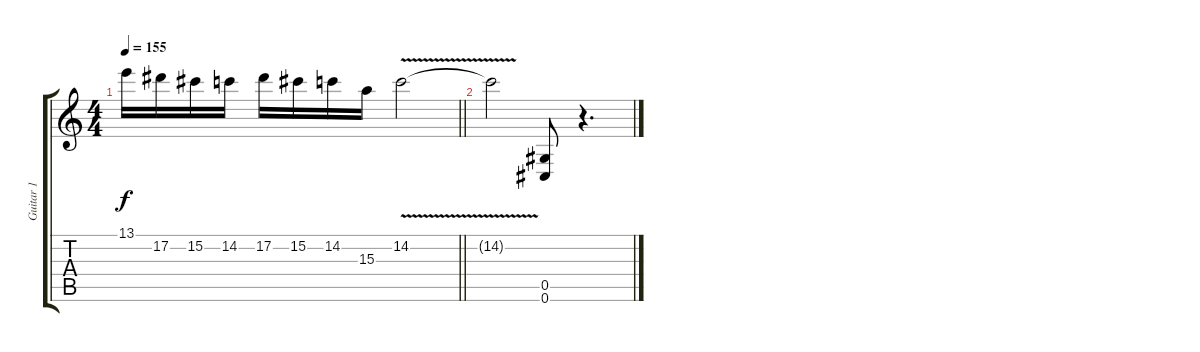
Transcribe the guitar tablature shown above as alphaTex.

\track ("Guitar 1" "Guitar 1") {instrument distortionguitar}
\staff {score tabs}
\tuning (Eb4 Bb3 Gb3 Db3 Ab2 Db2) {hide}
\ts (4 4)
\tempo 155
\clef g2
\barLineRight lightlight
\ks c
13.1.16{dy f} 17.2.16 15.2.16 14.2.16 17.2.16 15.2.16 14.2.16 15.3.16 14.2{v}.2 |
14.2{t}.2 (0.5 0.6).8 r.4{d}
